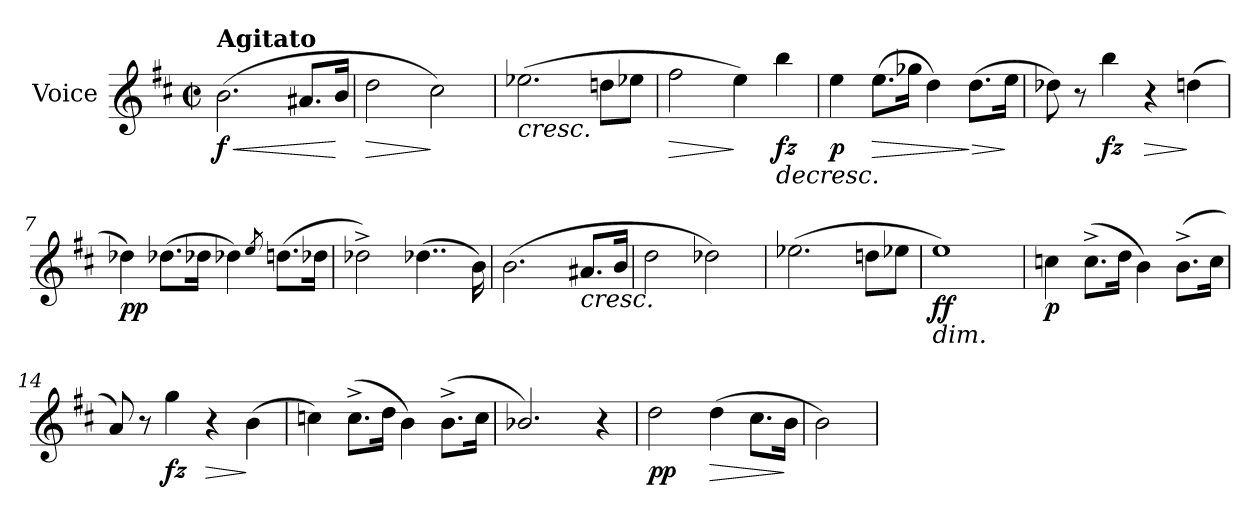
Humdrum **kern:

**kern	**dynam
*part1	*part1
*staff1	*staff1
*I"Voice	*
*I'V	*
*clefG2	*
*k[f#c#]	*
*M2/2	*
*met(c|)	*
=1	=1
!LO:TX:a:B:t=Agitato	!
!	!LO:HP:b
!	!LO:DY:n=1:b
(>2.b\	< f
8.a#Xi/L	.
16b/Jk	[
=2	=2
!	!LO:HP:b
2dd\	>
2cc#\)	]
=3	=3
!LO:TX:b:i:t=cresc.	!
(>2.ee-Xj\	.
8ddnj\L	.
8ee-Xj\J	.
=4	=4
!	!LO:HP:b
2ff#\	>
4ee\)	]
!	!LO:HP:b
!	!LO:DY:n=1:b
4bb\	> fz
=5	=5
!	!LO:DY:b
4ee\	p
!	!LO:HP:n=1:b
(>8.ee\L	] >
16gg-Xj\Jk	.
4dd\)	.
!	!LO:HP:n=1:b
(>8.dd\L	] >
16ee\Jk	]
=6	=6
8dd-Xj\)	.
8r	.
!	!LO:DY:b
4bb\	fz
!	!LO:HP:b
4r	>
(>4dd\	]
!!LO:LB:g=z
=7	=7
!	!LO:DY:b
4dd-Xj\)	pp
(>8.dd-Xj\L	.
16dd-Xj\Jk	.
4dd-Xj\)	.
8qee/	.
(>8.dd\L	.
16dd-Xj\Jk	.
=8	=8
2dd-X^j\)	.
(>4..dd-Xj\	.
16b\)	.
=9	=9
(>2.b\	.
!LO:TX:b:i:t=cresc.	!
8.a#Xi/L	.
16b/Jk	.
=10	=10
2dd\	.
2dd-Xj\)	.
=11	=11
(>2.ee-Xj\	.
8ddnj\L	.
8ee-Xj\J	.
=12	=12
!LO:TX:b:i:t=dim.	!
!	!LO:DY:b
1ee)	ff
!!LO:LB:g=z
=13	=13
!	!LO:DY:b
4ccn\	p
(>8.cc^\L	.
16dd\Jk	.
4b\)	.
(>8.b^\L	.
16cc\Jk	.
=14	=14
8a/)	.
8r	.
!	!LO:DY:b
4gg\	fz
!	!LO:HP:b
4r	>
(>4b\	]
=15	=15
4ccn\)	.
(>8.cc^\L	.
16dd\Jk	.
4b\)	.
(>8.b^\L	.
16cc\Jk	.
=16	=16
2.b-Xj/)	.
4r	.
=17	=17
!	!LO:DY:b
2dd\	pp
!	!LO:HP:b
(>4dd\	>
8.cc#i\L	.
16b\Jk	]
=18	=18
2b\)	.
=	=
*-	*-
